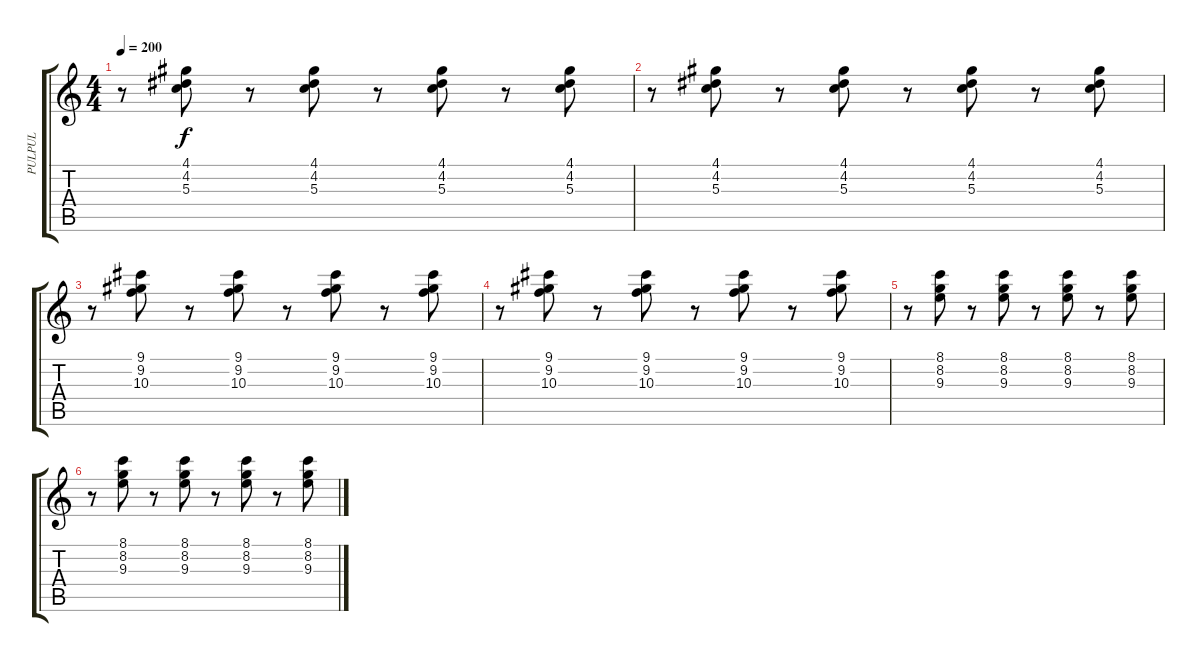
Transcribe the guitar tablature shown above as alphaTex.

\track ("PULPUL" "PULPUL") {instrument distortionguitar}
\staff {score tabs}
\tuning (E4 B3 G3 D3 A2 E2) {hide}
\ts (4 4)
\tempo 200
\clef g2
\ks c
r.8{dy f} (4.1 4.2 5.3).8 r.8 (4.1 4.2 5.3).8 r.8 (4.1 4.2 5.3).8 r.8 (4.1 4.2 5.3).8 |
r.8 (4.1 4.2 5.3).8 r.8 (4.1 4.2 5.3).8 r.8 (4.1 4.2 5.3).8 r.8 (4.1 4.2 5.3).8 |
r.8 (9.1 9.2 10.3).8 r.8 (9.1 9.2 10.3).8 r.8 (9.1 9.2 10.3).8 r.8 (9.1 9.2 10.3).8 |
r.8 (9.1 9.2 10.3).8 r.8 (9.1 9.2 10.3).8 r.8 (9.1 9.2 10.3).8 r.8 (9.1 9.2 10.3).8 |
r.8 (8.1 8.2 9.3).8 r.8 (8.1 8.2 9.3).8 r.8 (8.1 8.2 9.3).8 r.8 (8.1 8.2 9.3).8 |
r.8 (8.1 8.2 9.3).8 r.8 (8.1 8.2 9.3).8 r.8 (8.1 8.2 9.3).8 r.8 (8.1 8.2 9.3).8
